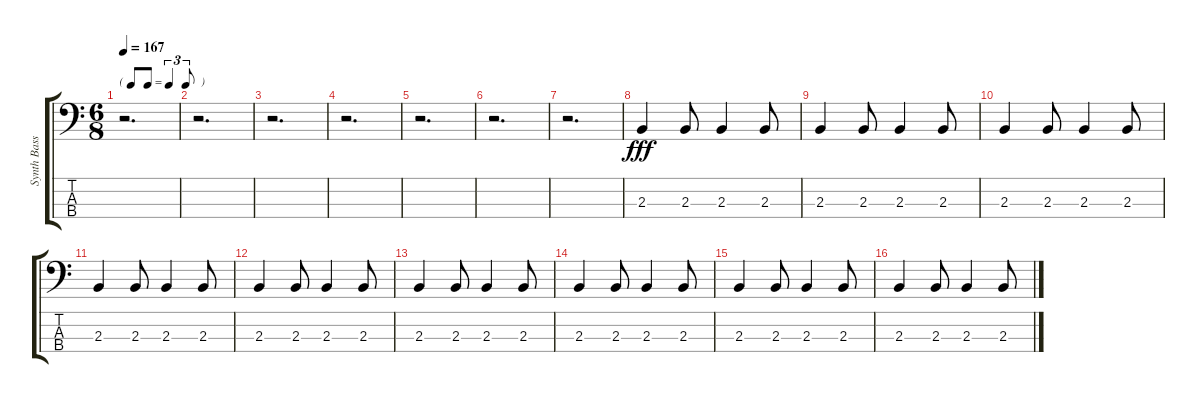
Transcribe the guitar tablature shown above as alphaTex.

\track ("Synth Bass 2 RC" "Synth Bass") {instrument synthbass2}
\staff {score tabs}
\tuning (G2 D2 A1 E1) {hide}
\ts (6 8)
\tf triplet8th
\tempo 167
\clef f4
\ks c
r.2{d dy fff} |
r.2{d} |
r.2{d} |
r.2{d} |
r.2{d} |
r.2{d} |
r.2{d} |
2.3.4 2.3.8 2.3.4 2.3.8 |
2.3.4 2.3.8 2.3.4 2.3.8 |
2.3.4 2.3.8 2.3.4 2.3.8 |
2.3.4 2.3.8 2.3.4 2.3.8 |
2.3.4 2.3.8 2.3.4 2.3.8 |
2.3.4 2.3.8 2.3.4 2.3.8 |
2.3.4 2.3.8 2.3.4 2.3.8 |
2.3.4 2.3.8 2.3.4 2.3.8 |
2.3.4 2.3.8 2.3.4 2.3.8
